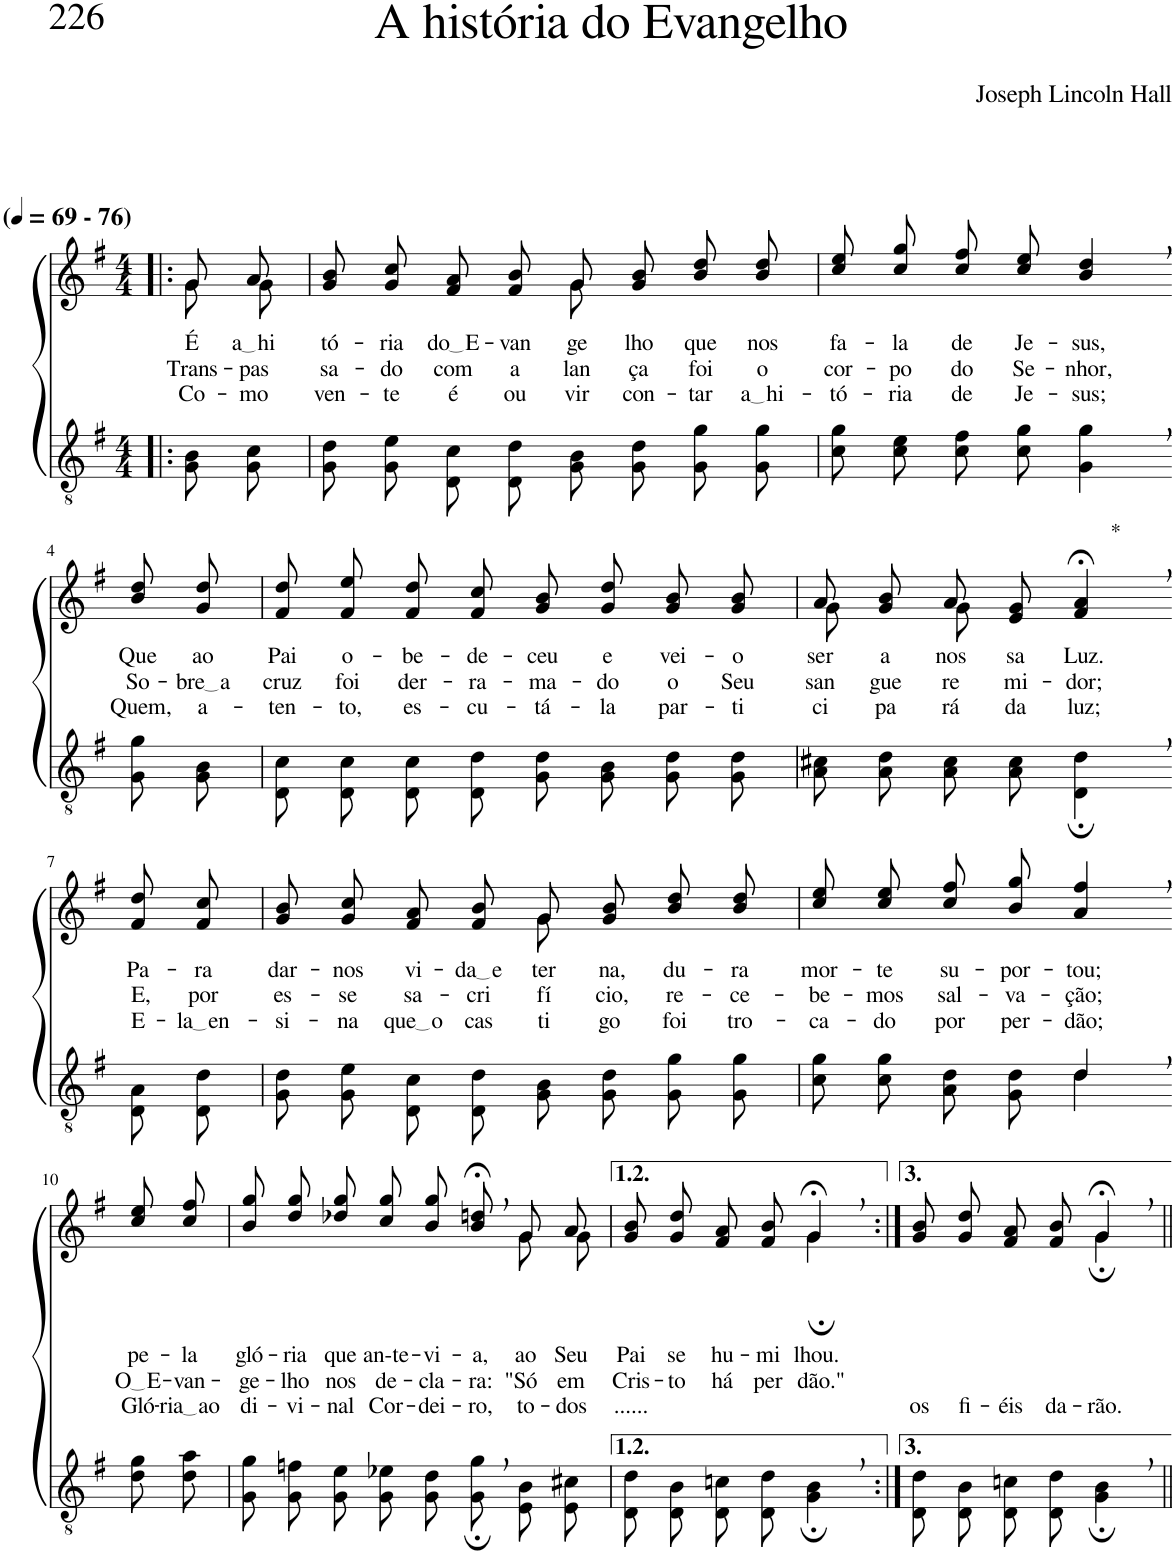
**kern	**kern	**text	**text	**text
*part2	*part1	*part1	*part1	*part1
*staff2	*staff1	*staff1	*staff1	*staff1
*I"Parte III e IV	*I"Parte I e II	*	*	*
*clefGv2	*clefG2	*	*	*
*Trd3c5	*Trd3c5	*	*	*
*k[f#]	*k[f#]	*	*	*
*M4/4	*M4/4	*	*	*
*MM69	*MM69	*	*	*
=1!|:	=1!|:	=1!|:	=1!|:	=1!|:
*	*^	*	*	*
!	!LO:TX:a:B:t=(	!	!	!	!
!	!LO:TX:a:B:t=- 76)	!	!	!	!
!	!	!	!LO:LY:b	!LO:LY:b	!LO:LY:b
8G/ 8B/L	8g/L	8g\L	É	Trans-	Co-
!	!	!	!LO:LY:b	!LO:LY:b	!LO:LY:b
8G/ 8c/J	8a/J	8g\J	a hi	-pas-	-mo-
=2	=2	=2	=2	=2	=2
!	!	!	!LO:LY:b	!LO:LY:b	!LO:LY:b
8G\ 8d\L	8g/ 8b/L	2ryy	-tó-	sa-	ven-
!	!	!	!LO:LY:b	!LO:LY:b	!LO:LY:b
8G\ 8e\J	8g/ 8cc/J	.	-ria	-do	-te
!	!	!	!LO:LY:b	!LO:LY:b	!LO:LY:b
8D/ 8c/L	8f#/ 8a/L	.	do E	com	é
!	!	!	!LO:LY:b	!LO:LY:b	!LO:LY:b
8D/ 8d/J	8f#/ 8b/J	.	-van-	a	ou-
!	!	!	!LO:LY:b	!LO:LY:b	!LO:LY:b
8G\ 8B\L	8g/L	8g\	-ge-	-lan-	-vir
!	!	!	!LO:LY:b	!LO:LY:b	!LO:LY:b
8G\ 8d\J	8g/ 8b/J	4.ryy	-lho	-ça	con-
!	!	!	!LO:LY:b	!LO:LY:b	!LO:LY:b
8G\ 8g\L	8b\ 8dd\L	.	que	foi	-tar
!	!	!	!LO:LY:b	!LO:LY:b	!LO:LY:b
8G\ 8g\J	8b\ 8dd\J	.	nos	o	a hi
*	*v	*v	*	*	*
=3	=3	=3	=3	=3
!	!	!LO:LY:b	!LO:LY:b	!LO:LY:b
8c\ 8g\L	8cc\ 8ee\L	fa-	cor-	-tó-
!	!	!LO:LY:b	!LO:LY:b	!LO:LY:b
8c\ 8e\J	8cc\ 8gg\J	-la	-po	-ria
!	!	!LO:LY:b	!LO:LY:b	!LO:LY:b
8c\ 8f#\L	8cc\ 8ff#\L	de	do	de
!	!	!LO:LY:b	!LO:LY:b	!LO:LY:b
8c\ 8g\J	8cc\ 8ee\J	Je-	Se-	Je-
!	!	!LO:LY:b	!LO:LY:b	!LO:LY:b
4G\, 4g\,	4b/, 4dd/,	-sus,	-nhor,	-sus;
!!LO:LB:g=z
=4-	=4-	=4-	=4-	=4-
!	!	!LO:LY:b	!LO:LY:b	!LO:LY:b
8G/ 8g/L	8b\ 8dd\L	Que	So-	Quem,
!	!	!LO:LY:b	!LO:LY:b	!LO:LY:b
8G/ 8B/J	8g\ 8dd\J	ao	bre a	a-
=5	=5	=5	=5	=5
!	!	!LO:LY:b	!LO:LY:b	!LO:LY:b
8D/ 8c/L	8f#\ 8dd\L	Pai	cruz	-ten-
!	!	!LO:LY:b	!LO:LY:b	!LO:LY:b
8D/ 8c/J	8f#\ 8ee\J	o-	foi	-to,
!	!	!LO:LY:b	!LO:LY:b	!LO:LY:b
8D/ 8c/L	8f#/ 8dd/L	-be-	der-	es-
!	!	!LO:LY:b	!LO:LY:b	!LO:LY:b
8D/ 8d/J	8f#/ 8cc/J	-de-	-ra-	-cu-
!	!	!LO:LY:b	!LO:LY:b	!LO:LY:b
8G/ 8d/L	8g\ 8b\L	-ceu	-ma-	-tá-
!	!	!LO:LY:b	!LO:LY:b	!LO:LY:b
8G/ 8B/J	8g\ 8dd\J	e	-do	-la
!	!	!LO:LY:b	!LO:LY:b	!LO:LY:b
8G\ 8d\L	8g/ 8b/L	vei-	o	par-
!	!	!LO:LY:b	!LO:LY:b	!LO:LY:b
8G\ 8d\J	8g/ 8b/J	-o	Seu	-ti-
=6	=6	=6	=6	=6
*	*^	*	*	*
!	!	!	!LO:LY:b	!LO:LY:b	!LO:LY:b
8A\ 8c#X\L	8a/L	8g\L	ser	san-	-ci-
!	!	!	!LO:LY:b	!LO:LY:b	!LO:LY:b
8A\ 8d\J	8g/ 8b/J	8ryy	a	-gue	-pa-
!	!	!	!LO:LY:b	!LO:LY:b	!LO:LY:b
8A\ 8c#\L	8a/L	8g\J	nos-	re-	-rá
!	!	!	!LO:LY:b	!LO:LY:b	!LO:LY:b
8A\ 8c#\J	8e/ 8g/J	4.ryy	-sa	-mi-	da
!	!LO:TX:a:t=*	!	!	!	!
!	!	!	!LO:LY:b	!LO:LY:b	!LO:LY:b
4D\;, 4d\;,	4f#/;<, 4a/;<,	.	Luz.	-dor;	luz;
*	*v	*v	*	*	*
!!LO:LB:g=z
=7-	=7-	=7-	=7-	=7-
!	!	!LO:LY:b	!LO:LY:b	!LO:LY:b
8D/ 8A/L	8f#/ 8dd/L	Pa-	E,	E-
!	!	!LO:LY:b	!LO:LY:b	!LO:LY:b
8D/ 8d/J	8f#/ 8cc/J	-ra	por	la en
=8	=8	=8	=8	=8
!	!	!LO:LY:b	!LO:LY:b	!LO:LY:b
*	*^	*	*	*
8G\ 8d\L	8g/ 8b/L	2ryy	dar-	es-	-si-
!	!	!	!LO:LY:b	!LO:LY:b	!LO:LY:b
8G\ 8e\J	8g/ 8cc/J	.	-nos	-se	-na
!	!	!	!LO:LY:b	!LO:LY:b	!LO:LY:b
8D/ 8c/L	8f#/ 8a/L	.	vi-	sa-	que o
!	!	!	!LO:LY:b	!LO:LY:b	!LO:LY:b
8D/ 8d/J	8f#/ 8b/J	.	da e	-cri-	cas-
!	!	!	!LO:LY:b	!LO:LY:b	!LO:LY:b
8G\ 8B\L	8g/L	8g\	ter-	-fí-	-ti-
!	!	!	!LO:LY:b	!LO:LY:b	!LO:LY:b
8G\ 8d\J	8g/ 8b/J	4.ryy	-na,	-cio,	-go
!	!	!	!LO:LY:b	!LO:LY:b	!LO:LY:b
8G\ 8g\L	8b\ 8dd\L	.	du-	re-	foi
!	!	!	!LO:LY:b	!LO:LY:b	!LO:LY:b
8G\ 8g\J	8b\ 8dd\J	.	-ra	-ce-	tro-
*	*v	*v	*	*	*
=9	=9	=9	=9	=9
*^	*	*	*	*
!	!	!	!LO:LY:b	!LO:LY:b	!LO:LY:b
2ryy	8c\ 8g\L	8cc\ 8ee\L	mor-	-be-	-ca-
!	!	!	!LO:LY:b	!LO:LY:b	!LO:LY:b
.	8c\ 8g\J	8cc\ 8ee\J	-te	-mos	-do
!	!	!	!LO:LY:b	!LO:LY:b	!LO:LY:b
.	8A\ 8d\L	8cc\ 8ff#\L	su-	sal-	por
!	!	!	!LO:LY:b	!LO:LY:b	!LO:LY:b
.	8G\ 8d\J	8b\ 8gg\J	-por-	-va-	per-
!	!	!	!LO:LY:b	!LO:LY:b	!LO:LY:b
4d,/	4d\	4a/, 4ff#/,	-tou;	-ção;	-dão;
!!LO:LB:g=z
=10-	=10-	=10-	=10-	=10-	=10-
!	!	!	!LO:LY:b	!LO:LY:b	!LO:LY:b
*v	*v	*	*	*	*
8d\ 8g\L	8cc\ 8ee\L	pe-	O E	Gló-
!	!	!LO:LY:b	!LO:LY:b	!LO:LY:b
8d\ 8a\J	8cc\ 8ff#\J	-la	-van-	ria ao
=11	=11	=11	=11	=11
!	!	!LO:LY:b	!LO:LY:b	!LO:LY:b
*	*^	*	*	*
8G\ 8g\L	8b\ 8gg\L	2.ryy	gló-	-ge-	di-
!	!	!	!LO:LY:b	!LO:LY:b	!LO:LY:b
8G\ 8fn\J	8dd\ 8gg\J	.	-ria	-lho	-vi-
!	!	!	!LO:LY:b	!LO:LY:b	!LO:LY:b
8G\ 8e\L	8dd-X\ 8gg\L	.	que	nos	-nal
!	!	!	!LO:LY:b	!LO:LY:b	!LO:LY:b
8G\ 8e-X\J	8cc\ 8gg\J	.	an-te-	de-	Cor-
!	!	!	!LO:LY:b	!LO:LY:b	!LO:LY:b
8G\ 8d\L	8b\ 8gg\L	.	-vi-	-cla-	-dei-
!	!	!	!LO:LY:b	!LO:LY:b	!LO:LY:b
8G;,\ 8g;,\J	8b;<,\ 8ddn;<,\J	.	-a,	-ra:	-ro,
!	!	!	!	!	!LO:LY:b
!	!	!	!LO:LY:b	!LO:LY:b	!
8E/ 8B/L	8g/L	8g\L	ao	"Só	to-
!	!	!	!	!	!LO:LY:b
!	!	!	!LO:LY:b	!LO:LY:b	!
8E/ 8c#X/J	8a/J	8g\J	Seu	em	-dos
=12	=12	=12	=12	=12	=12
!	!	!	!LO:LY:b	!LO:LY:b	!LO:LY:b
8D/ 8d/L	8g\ 8b\L	2ryy	Pai	Cris-	......
!	!	!	!LO:LY:b	!LO:LY:b	!
8D/ 8B/J	8g\ 8dd\J	.	se	-to	.
!	!	!	!LO:LY:b	!LO:LY:b	!
8D/ 8cn/L	8f#/ 8a/L	.	hu-	há	.
!	!	!	!LO:LY:b	!LO:LY:b	!
8D/ 8d/J	8f#/ 8b/J	.	-mi-	per-	.
!	!	!	!LO:LY:b	!LO:LY:b	!
4G\;, 4B\;,	4g;<,/	4g;\	-lhou.	-dão."	.
=13:|!	=13:|!	=13:|!	=13:|!	=13:|!	=13:|!
!	!	!	!	!	!LO:LY:b
8D/ 8d/L	8g\ 8b\L	2ryy	.	.	os
!	!	!	!	!	!LO:LY:b
8D/ 8B/J	8g\ 8dd\J	.	.	.	fi-
!	!	!	!	!	!LO:LY:b
8D/ 8cn/L	8f#/ 8a/L	.	.	.	-éis
!	!	!	!	!	!LO:LY:b
8D/ 8d/J	8f#/ 8b/J	.	.	.	da-
!	!	!	!	!	!LO:LY:b
4G\;, 4B\;,	4g;<,/	4g;\	.	.	-rão.
*	*v	*v	*	*	*
=||	=||	=||	=||	=||
*-	*-	*-	*-	*-
